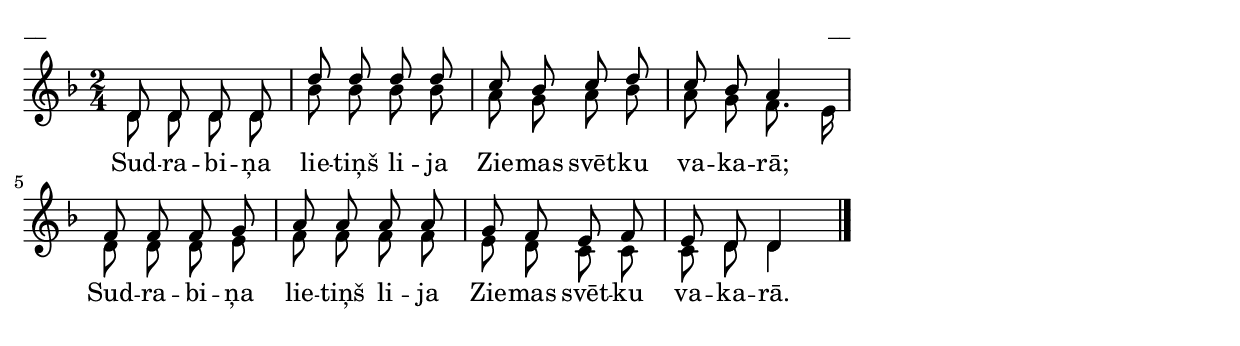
\version "2.13.16"
%\header {
%    title = "Sudrabiņa lietiņš lija"
%}
\paper {
line-width = 14\cm
left-margin = 0.4\cm
between-system-padding = 0.1\cm
between-system-space = 0.1\cm
}
\layout {
indent = #0
ragged-last = ##f
}


voiceA = \relative c' {
\clef "treble"
\key d \minor
\time 2/4
d8 d d d | d'8 d d d |
c8 bes c d | c8 bes a4 |
f8 f f g | a8 a a a  |
g8 f e f | e8 d d4
\bar "|."
} 

lyricA = \lyricmode {
Sud -- ra -- bi -- ņa  lie -- tiņš li -- ja 
Zie -- mas svēt -- ku va -- ka -- rā; 
Sud -- ra -- bi -- ņa  lie -- tiņš li -- ja 
Zie -- mas svēt -- ku va -- ka -- rā.
}


voiceB = \relative c' {
d8 d d d | bes'8 bes bes bes |
a8 g a bes | a8 g f8. e16 |
d8 d d e | f8 f f f |
e8 d c c | c8 d d4 
} 


fullScore = <<
\new Staff {
<<
\new Voice = "voiceA" { \voiceOne \autoBeamOff \voiceA }
\lyricsto "voiceA" \new Lyrics \lyricA
\new Voice = "voiceB" { \voiceTwo \autoBeamOff \voiceB }
>>
}
>>

\score {
\fullScore
\header { piece = "__" opus = "__" }
}
\markup { \with-color #(x11-color 'white) \sans \smaller "__" }
\score {
\unfoldRepeats
\fullScore
\midi {
\context { \Staff \remove "Staff_performer" }
\context { \Voice \consists "Staff_performer" }
}
}



